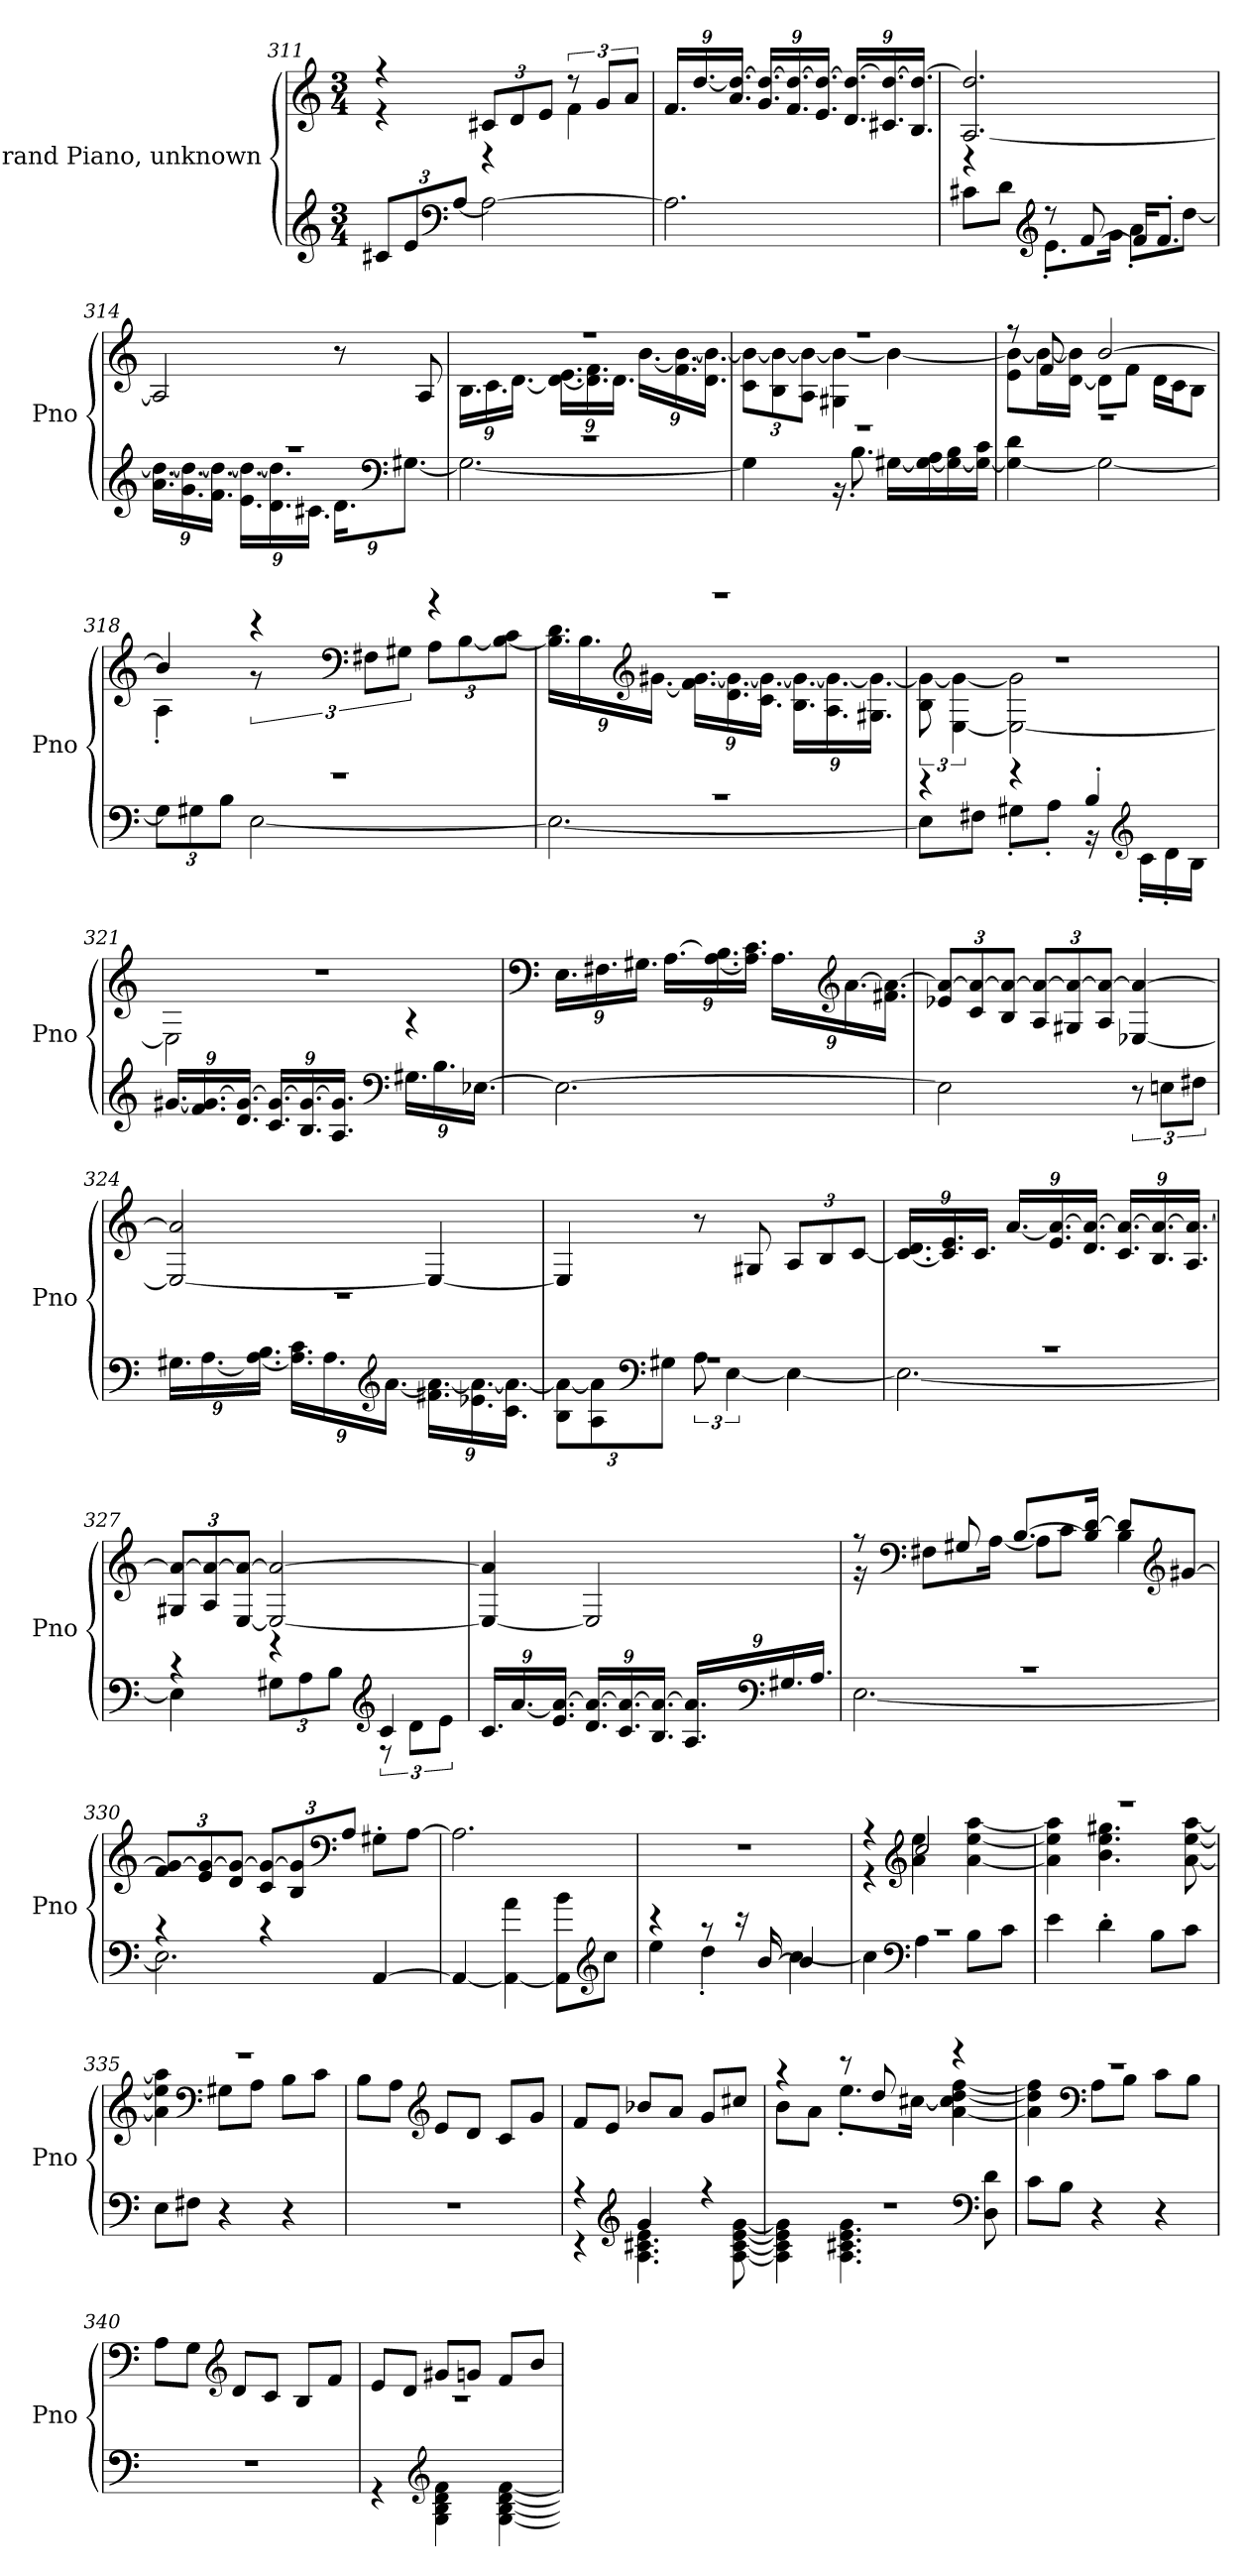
**kern	**kern
*part1	*part1
*staff2	*staff1
*I"Grand Piano, unknown	*
*I'Pno	*
*clefG2	*clefG2
*k[]	*k[]
*M3/4	*M3/4
*Xbrackettup	*
=311	=311
*	*^
12c#X/L	4r	4r
12e/	.	.
*clefF4	*	*
[12A/J	.	.
*	*Xbrackettup	*
2A\_	12c#X/L	4r
.	12d/	.
.	12e/J	.
*	*brackettup	*
.	12r	4f\
.	12g/L	.
.	12a/J	.
*	*v	*v
=312	=312
*	*Xbrackettup
2.A\]	18.f/LL
.	[18.dd/
.	18.a/ 18.dd/_JJ
.	18.g/ 18.dd/_LL
.	18.f/ 18.dd/_
.	18.e/ 18.dd/_JJ
.	18.d/ 18.dd/_LL
.	18.c#X/ 18.dd/_
.	18.B/ 18.dd/_JJ
!!LO:LB:g=z
=313	=313
*^	*
4r	8c#X\L	[2.A/ 2.dd/]
.	8d\J	.
*clefG2	*	*
8r	8.e'\L	.
[8f/	.	.
.	16g\Jk	.
16f/KL]	8a'\L	.
8.f'/J	.	.
.	[8dd\J	.
=314	=314	=314
2.r	18.a\ 18.dd\_LL	2A/]
.	18.g\ 18.dd\_	.
.	18.f\ 18.dd\_JJ	.
.	18.e\ 18.dd\_LL	.
.	18.d\ 18.dd\]	.
.	18.c#X\JJ	.
.	18.d\KL	8r
*clefF4	*	*
.	[9.G#X\J	.
.	.	8A/
=315	=315	=315
*	*	*^
2.r	2.G#\_	2.r	18.B\LL
.	.	.	18.c\
.	.	.	[18.d\JJ
.	.	.	18.d\_ 18.e\LL
.	.	.	18.d\] 18.f\
.	.	.	18.d\JJ
.	.	.	[18.b\LL
.	.	.	18.f\ 18.b\_
.	.	.	18.d\ 18.b\_JJ
!!LO:LB:g=z	!!
=316	=316	=316	=316
2.r	4G#\]	2.r	12c\ 12b\_L
.	.	.	12B\ 12b\_
.	.	.	12A\ 12b\_J
.	16r	.	4G#X\ 4b\_
.	8.B'\	.	.
.	[16G#X\LL	.	4b\_
.	16G#\_ 16A\	.	.
.	16G#\_ 16B\	.	.
.	16G#\_ 16c\JJ	.	.
=317	=317	=317	=317
2.r	4G#\_ 4d\	8r	8e\ 8b\_L
.	.	8f/	16b\L_
.	.	.	[16d\ 16b\]JJ
.	2G#\_	[2b/	8d\L]
.	.	.	8f\J
.	.	.	16d\LL
.	.	.	16c\J
.	.	.	8B\J
=318	=318	=318	=318
2.r	12G#\L]	4b/]	4A'\
.	12G#X\	.	.
.	12B\J	.	.
*	*	*	*brackettup
.	[2E\	4r	12r
*	*	*clefF4	*
.	.	.	12F#X\L
.	.	.	12G#X\J
*	*	*	*Xbrackettup
.	.	4r	12A\L
.	.	.	[12B\
.	.	.	12B\_ 12c\J
!!LO:LB:g=z	!!
=319	=319	=319	=319
2.r	2.E\_	2.r	18.B\] 18.d\LL
.	.	.	18.B\
*	*	*clefG2	*
.	.	.	[18.g#X\JJ
.	.	.	18.f\ 18.g#\_LL
.	.	.	18.d\ 18.g#\_
.	.	.	18.c\ 18.g#\_JJ
.	.	.	18.B\ 18.g#\_LL
.	.	.	18.A\ 18.g#\_
.	.	.	18.G#X\ 18.g#\_JJ
=320	=320	=320	=320
*	*	*	*brackettup
4r	8E\L]	2.r	12B\ 12g#\_
.	.	.	[6E\ 6g#\_
.	8F#X\J	.	.
4r	8G#X'\L	.	2E\_ 2g#\]
.	8A'\J	.	.
4B'/	16r	.	.
*clefG2	*	*	*
.	16c'\LL	.	.
.	16d'\	.	.
.	16B\JJ	.	.
*v	*v	*	*
!!LO:LB:g=z	!!
=321	=321	=321
[18.g#X/LL	2.r	2E\]
18.f/ 18.g#/_	.	.
18.d/ 18.g#/_JJ	.	.
18.c/ 18.g#/_LL	.	.
18.B/ 18.g#/_	.	.
18.A/ 18.g#/]JJ	.	.
*clefF4	*	*
18.G#X\LL	.	4r
18.B\	.	.
[18.E-X\JJ	.	.
*	*v	*v
=322	=322
*	*clefF4
*	*Xbrackettup
2.E-\_	18.E\LL
.	18.F#X\
.	18.G#X\JJ
.	[18.A\LL
.	18.A\_ 18.B\
.	18.A\] 18.c\JJ
.	18.A\LL
*	*clefG2
.	[18.a\
.	18.f#X\ 18.a\_JJ
!!LO:PB:g=z
=323	=323
2E-\]	12e-X/ 12a/_L
.	12c/ 12a/_
.	12B/ 12a/_J
.	12A/ 12a/_L
.	12G#X/ 12a/_
.	12A/ 12a/_J
*brackettup	*
12r	[4E-X/ 4a/_
12En\L	.
12F#X\J	.
=324	=324
*^	*
*	*Xbrackettup	*
2.r	18.G#X\LL	2E-/_ 2a/]
.	[18.A\	.
.	18.A\_ 18.B\JJ	.
.	18.A\] 18.c\LL	.
.	18.A\	.
*clefG2	*	*
.	[18.a\JJ	.
.	18.f#X\ 18.a\_LL	4E-/_
.	18.e-X\ 18.a\_	.
.	18.c\ 18.a\_JJ	.
=325	=325	=325
2.r	12B\ 12a\_L	4E-/]
.	12A\ 12a\]	.
*clefF4	*	*
.	12G#X\J	.
*	*brackettup	*
.	12A\	8r
.	[6E\	.
.	.	8G#X/
.	4E\_	12A/L
.	.	12B/
.	.	[12c/J
!!LO:LB:g=z
=326	=326	=326
2.r	2.E\_	18.c/_ 18.d/LL
.	.	18.c/] 18.e/
.	.	18.c/JJ
.	.	[18.a/LL
.	.	18.e/ 18.a/_
.	.	18.d/ 18.a/_JJ
.	.	18.c/ 18.a/_LL
.	.	18.B/ 18.a/_
.	.	18.A/ 18.a/_JJ
=327	=327	=327
4r	4E\]	12G#X/ 12a/_L
.	.	12A/ 12a/_
.	.	[12E/ 12a/_J
*	*Xbrackettup	*
4r	12G#X\L	2E/_ 2a/_
.	12A\	.
.	12B\J	.
*clefG2	*	*
*	*brackettup	*
4c/	12r	.
.	12d\L	.
.	12e\J	.
*v	*v	*
!!LO:LB:g=z
=328	=328
*Xbrackettup	*
18.c/LL	4E/_ 4a/]
[18.a/	.
18.e/ 18.a/_JJ	.
18.d/ 18.a/_LL	2E/]
18.c/ 18.a/_	.
18.B/ 18.a/_JJ	.
18.A/ 18.a/]LL	.
*clefF4	*
18.G#X/	.
18.A/JJ	.
=329	=329
*^	*^
2.r	[2.E\	8r	16r
*	*	*clefF4	*
.	.	.	8F#X\L
.	.	8G#X/	.
.	.	.	[16A\Jk
.	.	[8.B/L	8A\L]
.	.	.	8c\J
.	.	16B/] [16d/Jk	.
.	.	8d/L]	4B\
*	*	*clefG2	*
.	.	[8g#X/J	.
*	*	*v	*v
!!LO:LB:g=z
=330	=330	=330
4r	2.E\]	12f/ 12g#/_L
.	.	12e/ 12g#/_
.	.	12d/ 12g#/_J
4r	.	12c/ 12g#/_L
.	.	12B/ 12g#/]
*	*	*clefF4
.	.	12A/J
[4AA/	.	8G#X'\L
.	.	[8A\J
*v	*v	*
=331	=331
4AA/_	2.A\]
4AA\_ 4a\	.
8AA\] 8b\L	.
*clefG2	*
8cc\J	.
=332	=332
*^	*
4r	4ee\	2.r
8r	4dd'\	.
16r	.	.
[16b/	.	.
4b/]	[4cc\	.
=333	=333	=333
*	*	*^
2.r	4cc\]	4r	4r
*clefF4	*	*clefG2	*
.	4A\	2cc/	4a\ 4ee\
.	8B\L	.	[4a\ [4ee\ [4aa\
.	8c\J	.	.
*v	*v	*	*
=334	=334	=334
4e\	2.r	4a\] 4ee\] 4aa\]
4d'\	.	4.b\ 4.ee\ 4.gg#X\
8B\L	.	.
8c\J	.	[8a\ [8ee\ [8aa\
!!LO:LB:g=z	!!
=335	=335	=335
8E\L	2.r	4a\] 4ee\] 4aa\]
8F#X\J	.	.
*	*clefF4	*
4r	.	8G#X\L
.	.	8A\J
4r	.	8B\L
.	.	8c\J
*	*v	*v
=336	=336
2.r	8B\L
.	8A\J
*	*clefG2
.	8e/L
.	8d/J
.	8c/L
.	8g/J
=337	=337
*^	*
4r	4r	8f/L
.	.	8e/J
*clefG2	*	*
4g/	4.A\ 4.c#X\ 4.e\	8b-X/L
.	.	8a/J
4r	.	8g/L
.	[8A\ [8c#\ [8e\ [8g\	8cc#X/J
=338	=338	=338
*	*	*^
2.r	4A\] 4c#\] 4e\] 4g\]	4r	8b\L
.	.	.	8a\J
.	4.A\ 4.c#X\ 4.e\ 4.g\	8r	8.ee'\L
.	.	8dd/	.
.	.	.	[16cc#X\Jk
.	.	4r	[4a\ 4cc#\] [4dd\ [4ff\
*clefF4	*	*	*
.	8D\ 8d\	.	.
*v	*v	*	*
=339	=339	=339
8c\L	2.r	4a\] 4dd\] 4ff\]
8B\J	.	.
*	*clefF4	*
4r	.	8A\L
.	.	8B\J
4r	.	8c\L
.	.	8B\J
*	*v	*v
!!LO:LB:g=z
=340	=340
2.r	8A\L
.	8G\J
*	*clefG2
.	8d/L
.	8c/J
.	8B/L
.	8f/J
=341	=341
*^	*
2.r	4r	8e/L
.	.	8d/J
*clefG2	*	*
.	4G\ 4B\ 4d\ 4f\	8g#X/L
.	.	8gn/J
.	[4G\ [4B\ [4d\ [4f\	8f/L
.	.	8b/J
*v	*v	*
=	=
*-	*-
